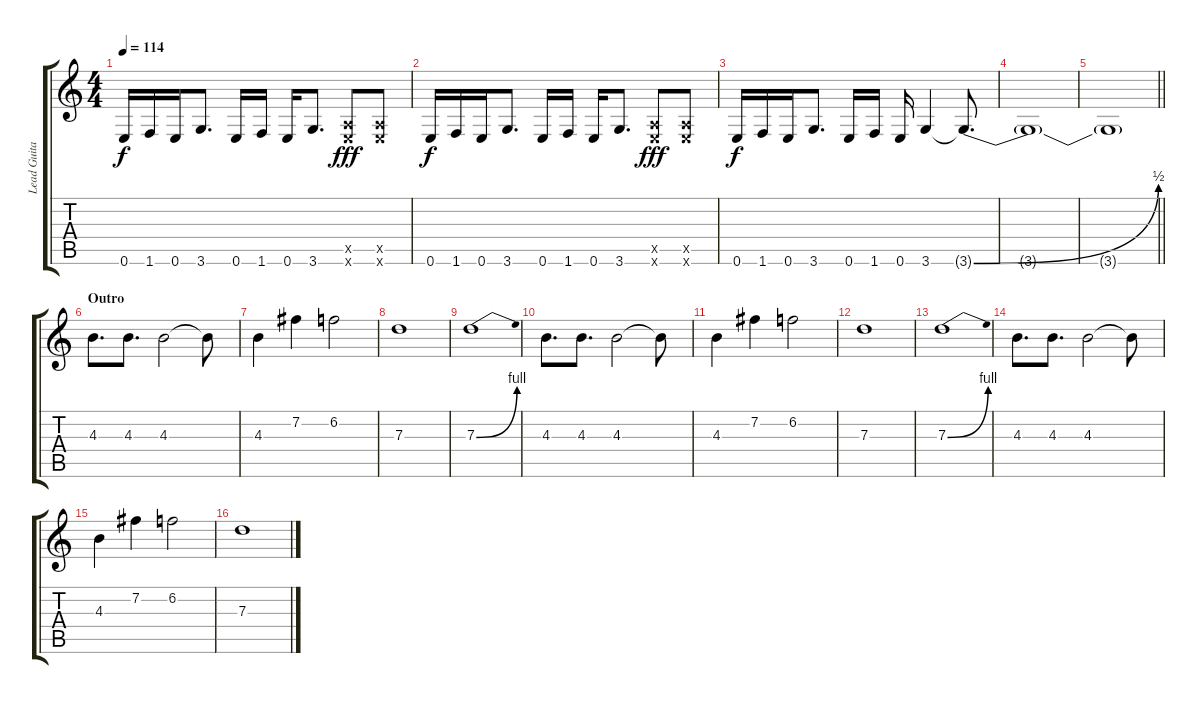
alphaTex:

\track ("Lead Guitar" "Lead Guita") {instrument distortionguitar}
\staff {score tabs}
\tuning (E4 B3 G3 D3 A2 E2) {hide}
\ts (4 4)
\tempo 114
\clef g2
\ks c
0.6.16{dy f} 1.6.16 0.6.16 3.6.8{d} 0.6.16 1.6.16 0.6.16 3.6.8{d} (0.5{x} 0.6{x}).8{dy fff} (0.5{x} 0.6{x}).8 |
0.6.16{dy f} 1.6.16 0.6.16 3.6.8{d} 0.6.16 1.6.16 0.6.16 3.6.8{d} (0.5{x} 0.6{x}).8{dy fff} (0.5{x} 0.6{x}).8 |
0.6.16{dy f} 1.6.16 0.6.16 3.6.8{d} 0.6.16 1.6.16 0.6.16 3.6.4{balance 8} 3.6{be (bend 0 0 60 2) t}.8{d} |
3.6{t}.1 |
\barLineRight lightlight
3.6{t}.1 |
\section ("" "Outro")
4.3.8{d volume 7 instrument electricguitarclean} 4.3.8{d} 4.3.2 4.3{t}.8 |
4.3.4 7.2.4 6.2.2 |
7.3.1 |
7.3{be (bend 0 0 60 4)}.1 |
4.3.8{d} 4.3.8{d} 4.3.2 4.3{t}.8 |
4.3.4 7.2.4 6.2.2 |
7.3.1 |
7.3{be (bend 0 0 60 4)}.1 |
4.3.8{d volume 0} 4.3.8{d} 4.3.2 4.3{t}.8 |
4.3.4 7.2.4 6.2.2 |
7.3.1
